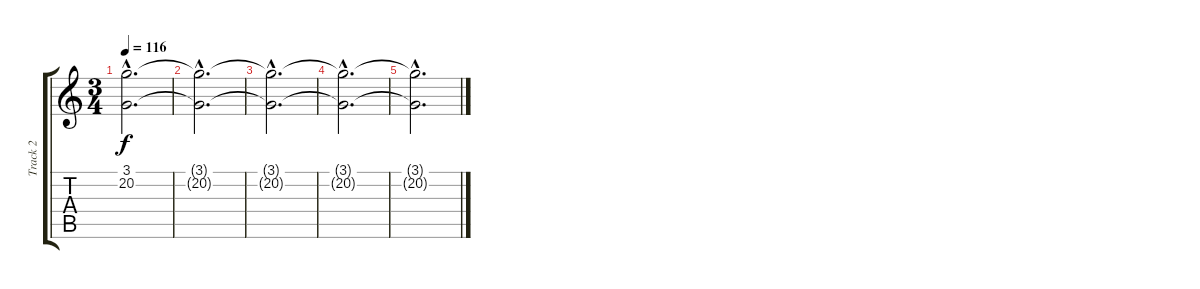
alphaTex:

\track ("Track 2" "Track 2") {instrument stringensemble1}
\staff {score tabs}
\tuning (E4 B3 G3 D3 A2 E2) {hide}
\ts (3 4)
\tempo 116
\clef g2
\ks c
(3.1{hac t} 20.2{hac t}).2{d dy f} |
(3.1{hac t} 20.2{hac t}).2{d} |
(3.1{hac t} 20.2{hac t}).2{d} |
(3.1{hac t} 20.2{hac t}).2{d} |
(3.1{hac t} 20.2{hac t}).2{d}
